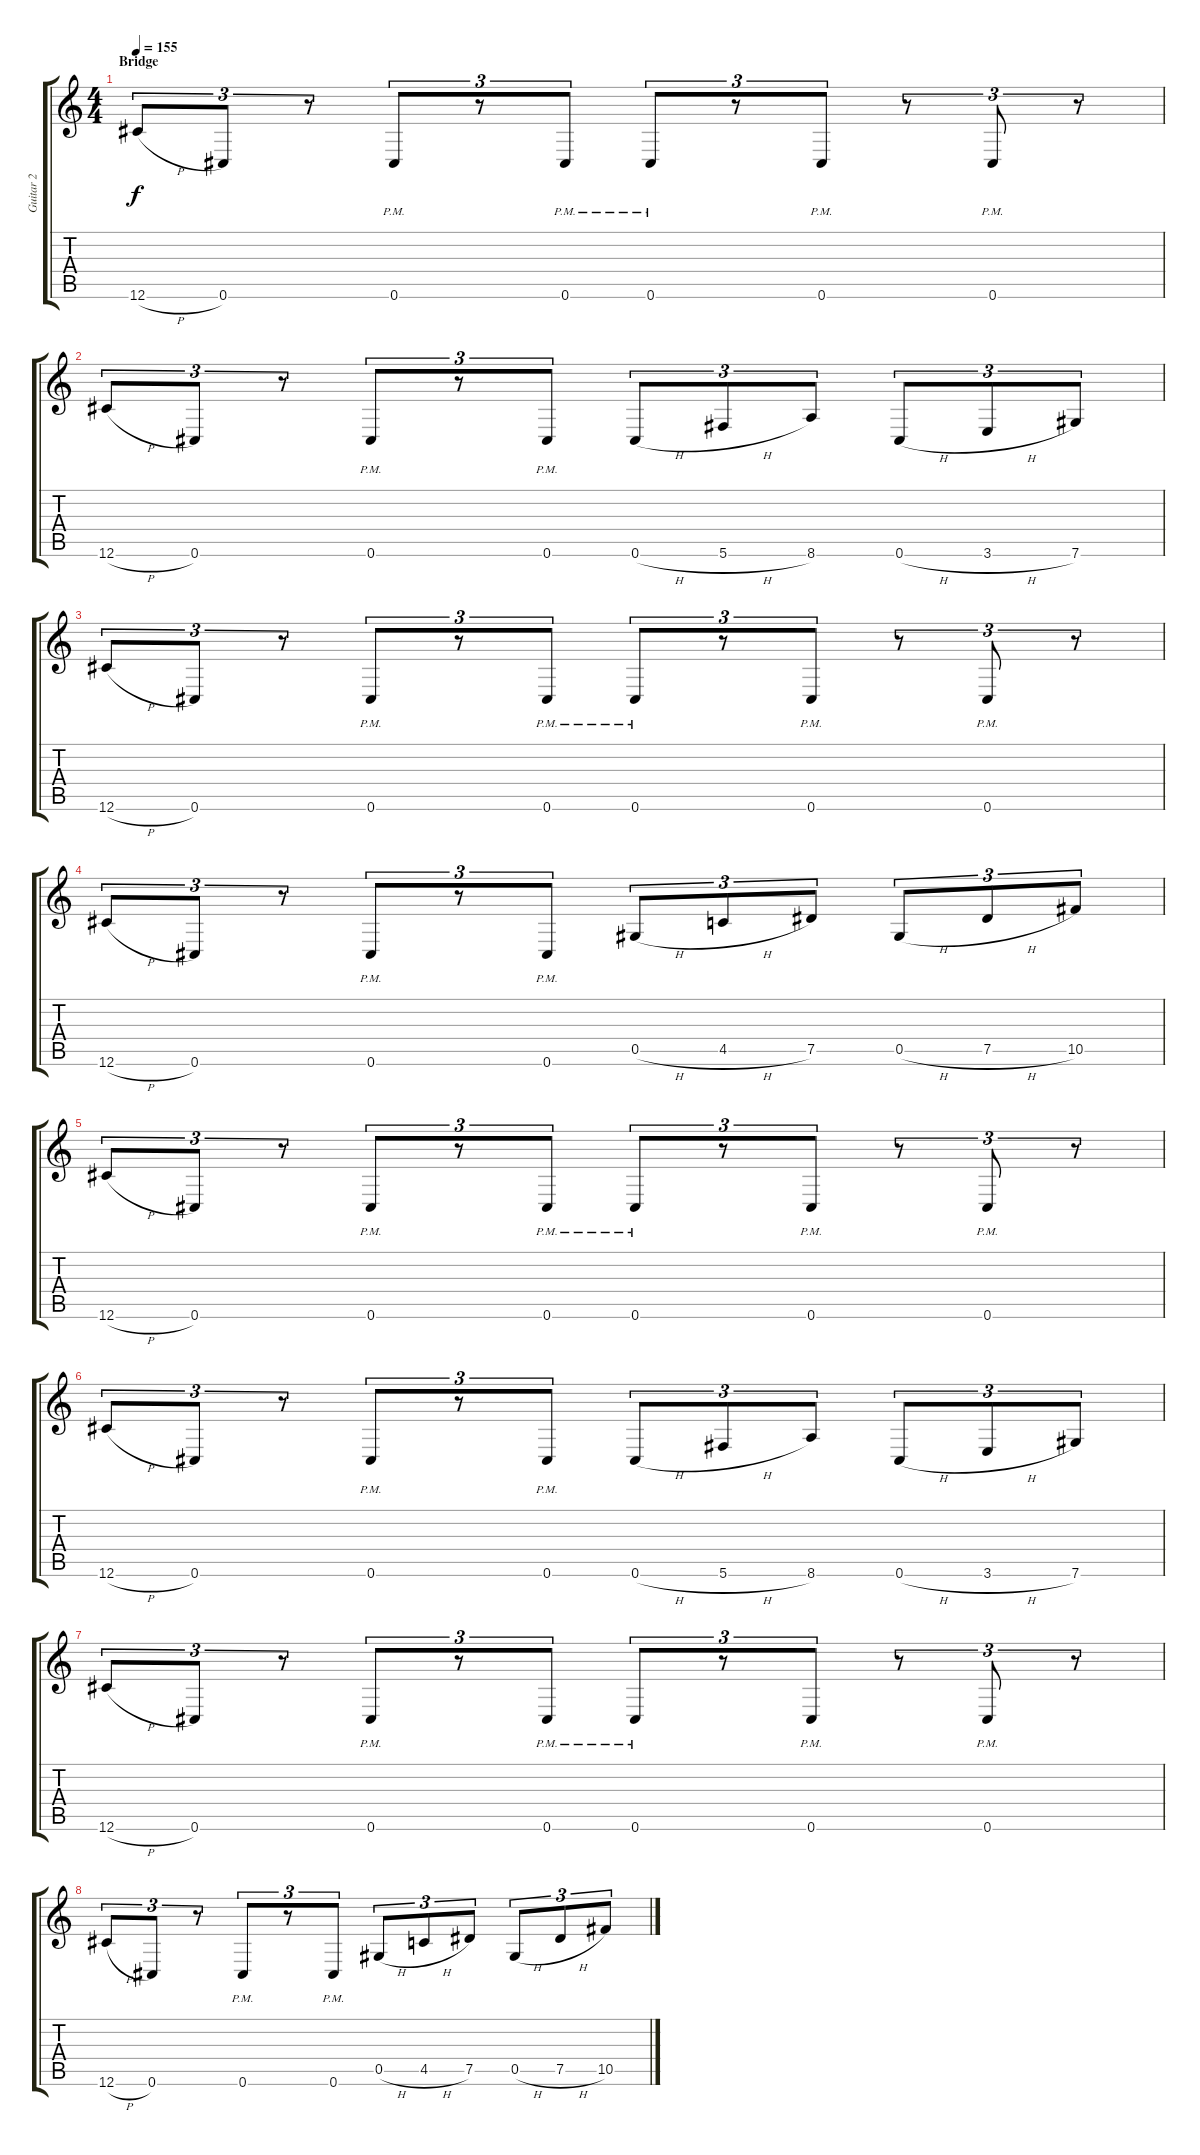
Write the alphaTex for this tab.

\track ("Guitar 2" "Guitar 2") {instrument overdrivenguitar}
\staff {score tabs}
\tuning (Eb4 Bb3 Gb3 Db3 Ab2 Db2) {hide}
\ts (4 4)
\section ("" "Bridge")
\tempo 155
\clef g2
\ks c
12.6{h}.8{tu (3 2) dy f} 0.6.8{tu (3 2)} r.8{tu (3 2)} 0.6{pm}.8{tu (3 2)} r.8{tu (3 2)} 0.6{pm}.8{tu (3 2)} 0.6{pm}.8{tu (3 2)} r.8{tu (3 2)} 0.6{pm}.8{tu (3 2)} r.8{tu (3 2)} 0.6{pm}.8{tu (3 2)} r.8{tu (3 2)} |
12.6{h}.8{tu (3 2)} 0.6.8{tu (3 2)} r.8{tu (3 2)} 0.6{pm}.8{tu (3 2)} r.8{tu (3 2)} 0.6{pm}.8{tu (3 2)} 0.6{h}.8{tu (3 2)} 5.6{h}.8{tu (3 2)} 8.6.8{tu (3 2)} 0.6{h}.8{tu (3 2)} 3.6{h}.8{tu (3 2)} 7.6.8{tu (3 2)} |
12.6{h}.8{tu (3 2)} 0.6.8{tu (3 2)} r.8{tu (3 2)} 0.6{pm}.8{tu (3 2)} r.8{tu (3 2)} 0.6{pm}.8{tu (3 2)} 0.6{pm}.8{tu (3 2)} r.8{tu (3 2)} 0.6{pm}.8{tu (3 2)} r.8{tu (3 2)} 0.6{pm}.8{tu (3 2)} r.8{tu (3 2)} |
12.6{h}.8{tu (3 2)} 0.6.8{tu (3 2)} r.8{tu (3 2)} 0.6{pm}.8{tu (3 2)} r.8{tu (3 2)} 0.6{pm}.8{tu (3 2)} 0.5{h}.8{tu (3 2)} 4.5{h}.8{tu (3 2)} 7.5.8{tu (3 2)} 0.5{h}.8{tu (3 2)} 7.5{h}.8{tu (3 2)} 10.5.8{tu (3 2)} |
12.6{h}.8{tu (3 2)} 0.6.8{tu (3 2)} r.8{tu (3 2)} 0.6{pm}.8{tu (3 2)} r.8{tu (3 2)} 0.6{pm}.8{tu (3 2)} 0.6{pm}.8{tu (3 2)} r.8{tu (3 2)} 0.6{pm}.8{tu (3 2)} r.8{tu (3 2)} 0.6{pm}.8{tu (3 2)} r.8{tu (3 2)} |
12.6{h}.8{tu (3 2)} 0.6.8{tu (3 2)} r.8{tu (3 2)} 0.6{pm}.8{tu (3 2)} r.8{tu (3 2)} 0.6{pm}.8{tu (3 2)} 0.6{h}.8{tu (3 2)} 5.6{h}.8{tu (3 2)} 8.6.8{tu (3 2)} 0.6{h}.8{tu (3 2)} 3.6{h}.8{tu (3 2)} 7.6.8{tu (3 2)} |
12.6{h}.8{tu (3 2)} 0.6.8{tu (3 2)} r.8{tu (3 2)} 0.6{pm}.8{tu (3 2)} r.8{tu (3 2)} 0.6{pm}.8{tu (3 2)} 0.6{pm}.8{tu (3 2)} r.8{tu (3 2)} 0.6{pm}.8{tu (3 2)} r.8{tu (3 2)} 0.6{pm}.8{tu (3 2)} r.8{tu (3 2)} |
12.6{h}.8{tu (3 2)} 0.6.8{tu (3 2)} r.8{tu (3 2)} 0.6{pm}.8{tu (3 2)} r.8{tu (3 2)} 0.6{pm}.8{tu (3 2)} 0.5{h}.8{tu (3 2)} 4.5{h}.8{tu (3 2)} 7.5.8{tu (3 2)} 0.5{h}.8{tu (3 2)} 7.5{h}.8{tu (3 2)} 10.5.8{tu (3 2)}
